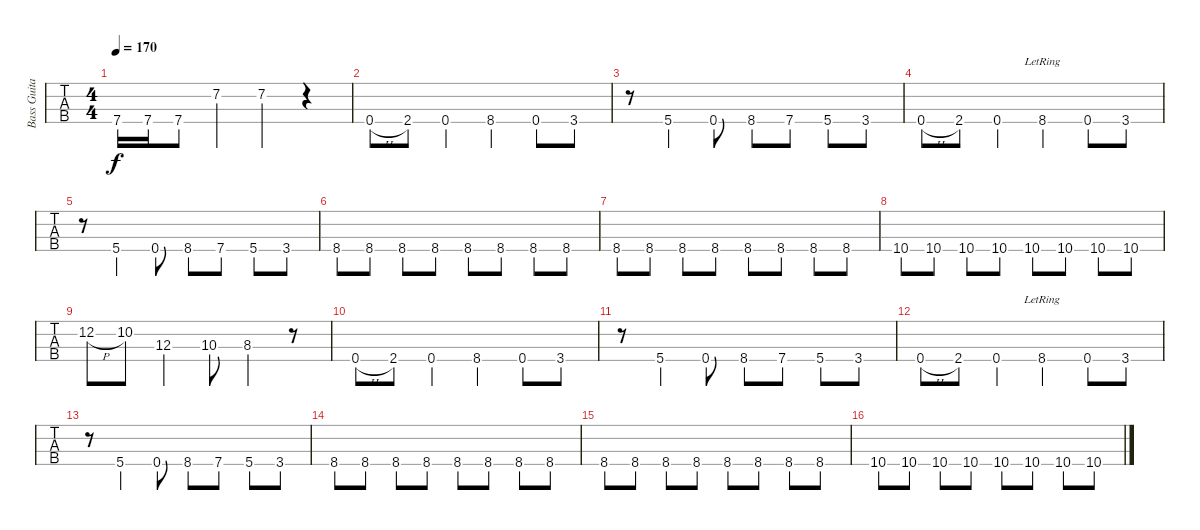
\track ("Bass Guitar" "Bass Guita") {instrument electricbasspick}
\staff {tabs}
\tuning (F2 C2 G1 C1) {hide}
\ts (4 4)
\tempo 170
\clef f4
\ks c
7.4.16{dy f} 7.4.16 7.4.8 7.2.4 7.2.4 r.4 |
0.4{h}.8 2.4.8 0.4.4 8.4.4 0.4.8 3.4.8 |
r.8 5.4.4 0.4.8 8.4.8 7.4.8 5.4.8 3.4.8 |
0.4{h}.8 2.4.8 0.4.4 8.4{lr}.4 0.4.8 3.4.8 |
r.8 5.4.4 0.4.8 8.4.8 7.4.8 5.4.8 3.4.8 |
8.4.8 8.4.8 8.4.8 8.4.8 8.4.8 8.4.8 8.4.8 8.4.8 |
8.4.8 8.4.8 8.4.8 8.4.8 8.4.8 8.4.8 8.4.8 8.4.8 |
10.4.8 10.4.8 10.4.8 10.4.8 10.4.8 10.4.8 10.4.8 10.4.8 |
12.2{h}.8 10.2.8 12.3.4 10.3.8 8.3.4 r.8 |
0.4{h}.8 2.4.8 0.4.4 8.4.4 0.4.8 3.4.8 |
r.8 5.4.4 0.4.8 8.4.8 7.4.8 5.4.8 3.4.8 |
0.4{h}.8 2.4.8 0.4.4 8.4{lr}.4 0.4.8 3.4.8 |
r.8 5.4.4 0.4.8 8.4.8 7.4.8 5.4.8 3.4.8 |
8.4.8 8.4.8 8.4.8 8.4.8 8.4.8 8.4.8 8.4.8 8.4.8 |
8.4.8 8.4.8 8.4.8 8.4.8 8.4.8 8.4.8 8.4.8 8.4.8 |
10.4.8 10.4.8 10.4.8 10.4.8 10.4.8 10.4.8 10.4.8 10.4.8
